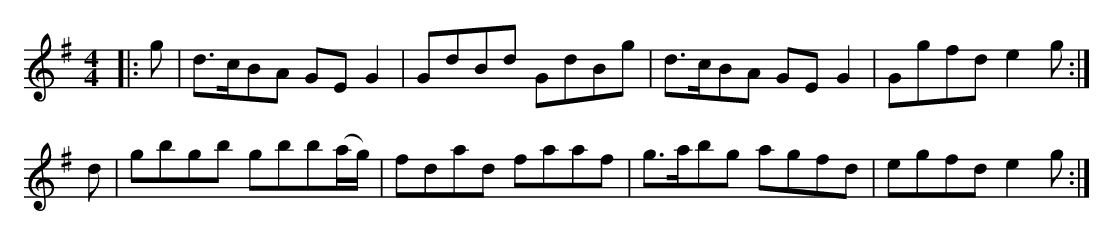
X:1
M:4/4
K:G
|:g|d>cBA GEG2|GdBd GdBg|d>cBA GEG2|Ggfd e2g:|
d|gbgb gbb(a/g/)|fdad faaf|g>abg agfd|egfd e2g:|
